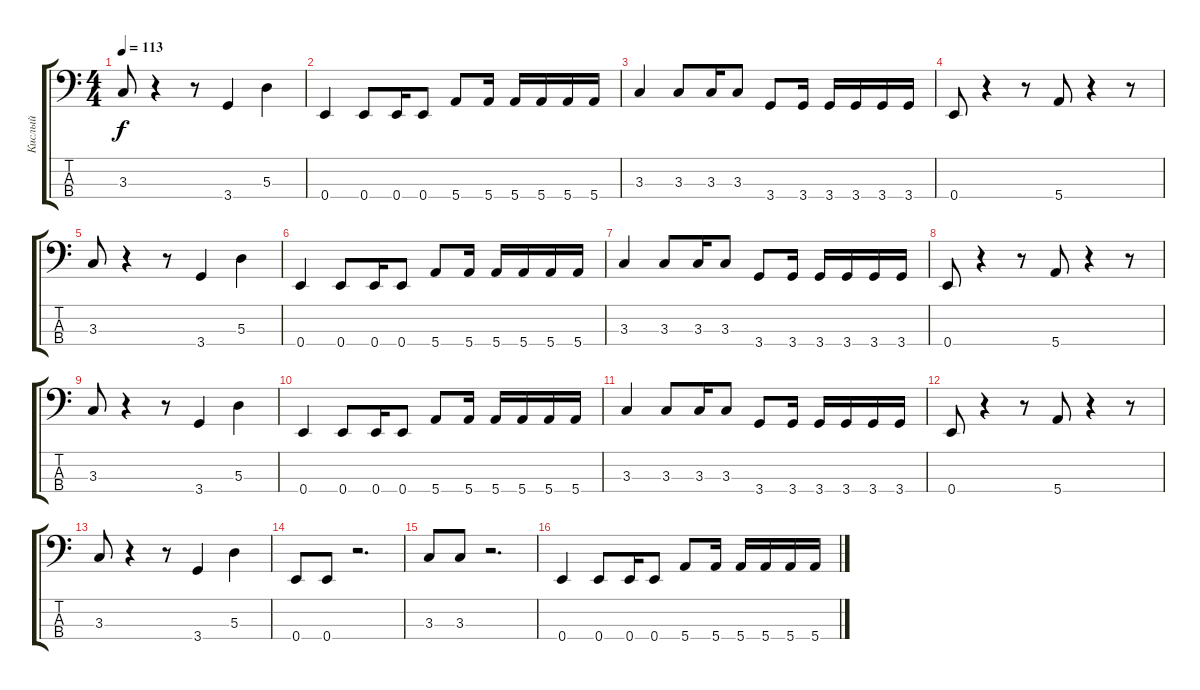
\track ("Кислый" "Кислый") {instrument electricbassfinger}
\staff {score tabs}
\tuning (G2 D2 A1 E1) {hide}
\ts (4 4)
\tempo 113
\clef f4
\ks c
3.3.8{dy f} r.4 r.8 3.4.4 5.3.4 |
0.4.4 0.4.8 0.4.16 0.4.8 5.4.8 5.4.16 5.4.16 5.4.16 5.4.16 5.4.16 |
3.3.4 3.3.8 3.3.16 3.3.8 3.4.8 3.4.16 3.4.16 3.4.16 3.4.16 3.4.16 |
0.4.8 r.4 r.8 5.4.8 r.4 r.8 |
3.3.8 r.4 r.8 3.4.4 5.3.4 |
0.4.4 0.4.8 0.4.16 0.4.8 5.4.8 5.4.16 5.4.16 5.4.16 5.4.16 5.4.16 |
3.3.4 3.3.8 3.3.16 3.3.8 3.4.8 3.4.16 3.4.16 3.4.16 3.4.16 3.4.16 |
0.4.8 r.4 r.8 5.4.8 r.4 r.8 |
3.3.8 r.4 r.8 3.4.4 5.3.4 |
0.4.4 0.4.8 0.4.16 0.4.8 5.4.8 5.4.16 5.4.16 5.4.16 5.4.16 5.4.16 |
3.3.4 3.3.8 3.3.16 3.3.8 3.4.8 3.4.16 3.4.16 3.4.16 3.4.16 3.4.16 |
0.4.8 r.4 r.8 5.4.8 r.4 r.8 |
3.3.8 r.4 r.8 3.4.4 5.3.4 |
0.4.8 0.4.8 r.2{d} |
3.3.8 3.3.8 r.2{d} |
0.4.4 0.4.8 0.4.16 0.4.8 5.4.8 5.4.16 5.4.16 5.4.16 5.4.16 5.4.16
